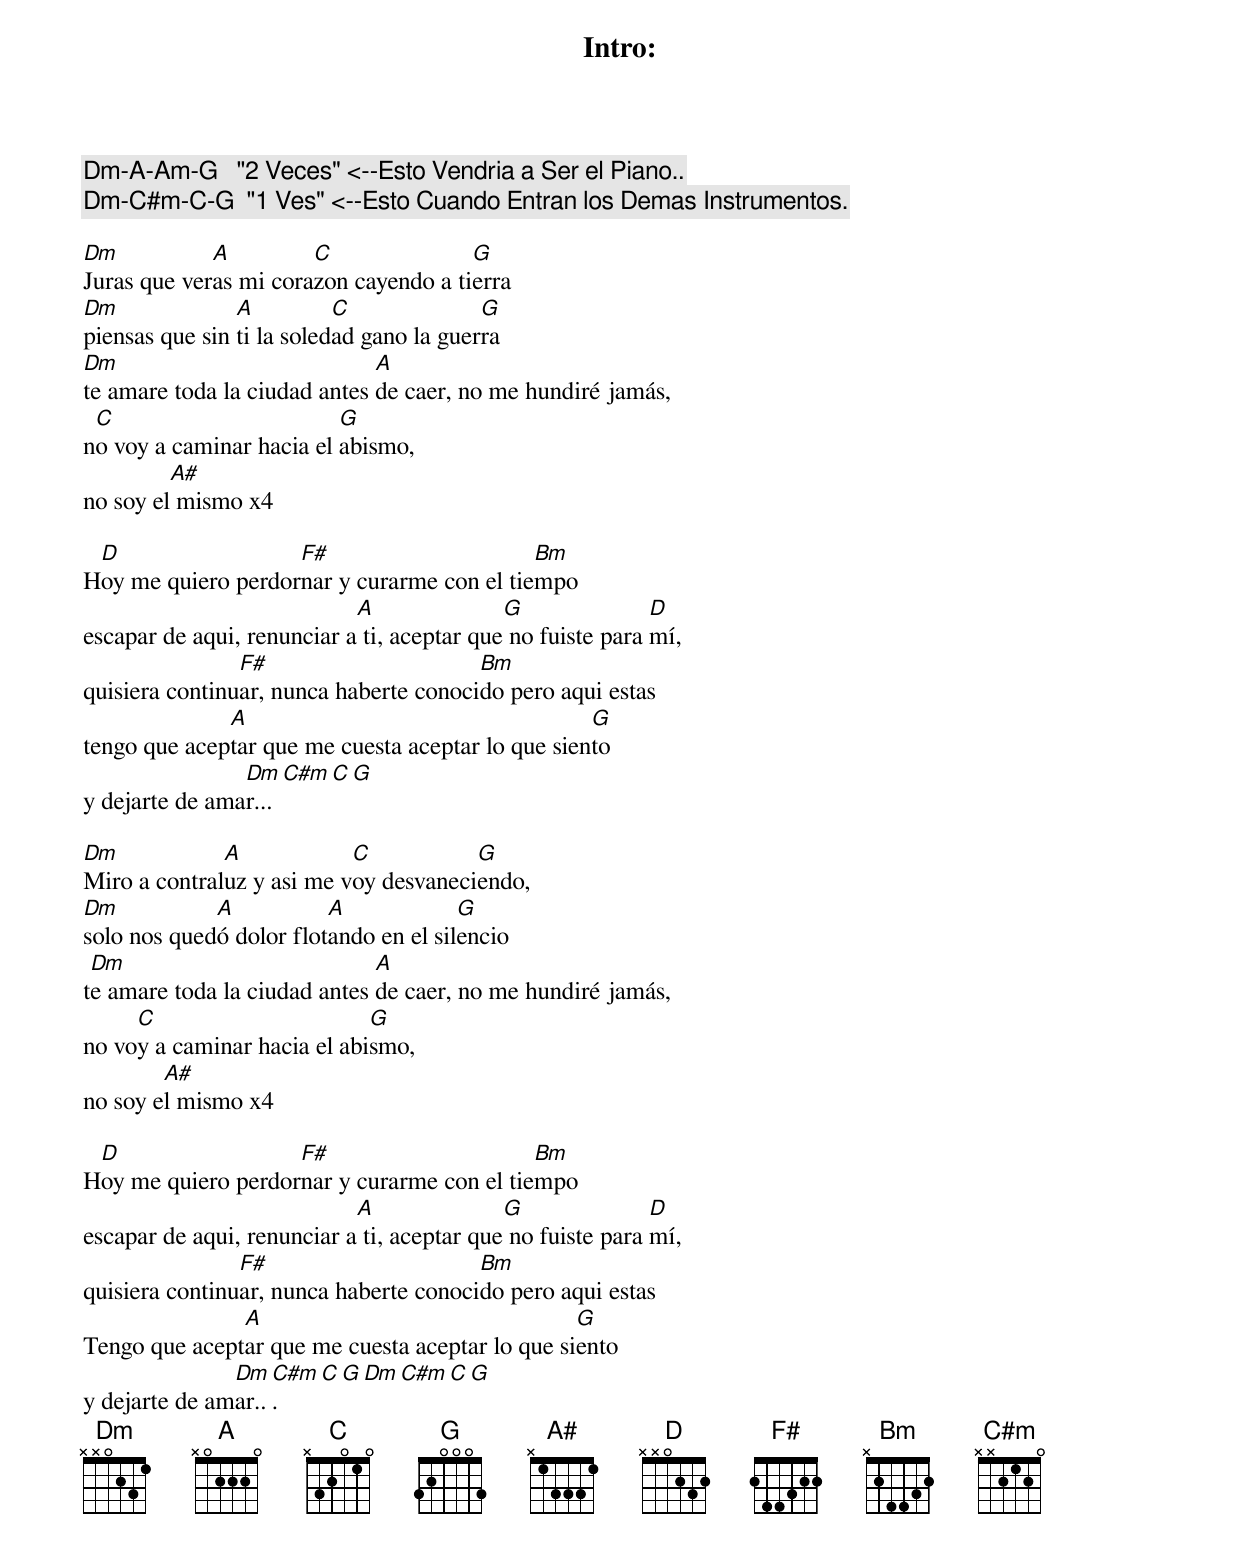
Intro:

Dm-A-Am-G   "2 Veces" <--Esto Vendria a Ser el Piano..
Dm-C#m-C-G  "1 Ves" <--Esto Cuando Entran los Demas Instrumentos.

Dm           A         C               G
Juras que veras mi corazon cayendo a tierra
Dm              A          C              G
piensas que sin ti la soledad gano la guerra
Dm                            A
te amare toda la ciudad antes de caer, no me hundiré jamás,
 C                        G
no voy a caminar hacia el abismo,
         A#
no soy el mismo x4

 D                  F#                      Bm
Hoy me quiero perdornar y curarme con el tiempo
                            A               G               D
escapar de aqui, renunciar a ti, aceptar que no fuiste para mí,
                F#                      Bm
quisiera continuar, nunca haberte conocido pero aqui estas
              A                                    G
tengo que aceptar que me cuesta aceptar lo que siento
                Dm   C#m  C  G
y dejarte de amar...

Dm            A            C           G
Miro a contraluz y asi me voy desvaneciendo,
Dm           A           A             G
solo nos quedó dolor flotando en el silencio
 Dm                           A
te amare toda la ciudad antes de caer, no me hundiré jamás,
     C                       G
no voy a caminar hacia el abismo,
        A#
no soy el mismo x4

 D                  F#                      Bm
Hoy me quiero perdornar y curarme con el tiempo
                            A               G               D
escapar de aqui, renunciar a ti, aceptar que no fuiste para mí,
                F#                      Bm
quisiera continuar, nunca haberte conocido pero aqui estas
               A                                 G
Tengo que aceptar que me cuesta aceptar lo que siento
               Dm  C#m  C  G  Dm  C#m  C  G
y dejarte de amar...
